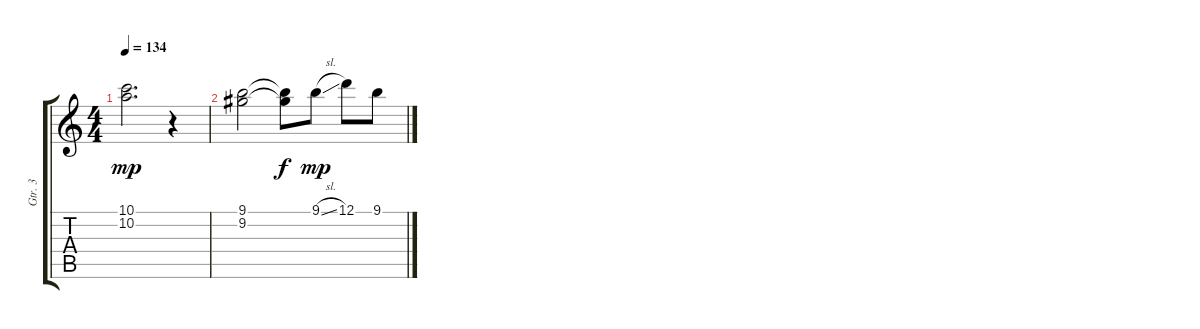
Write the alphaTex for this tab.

\track ("Gtr. 3" "Gtr. 3") {instrument distortionguitar}
\staff {score tabs}
\tuning (D4 B3 G3 D3 G2 D2) {hide}
\ts (4 4)
\tempo 134
\clef g2
\ks c
(10.1 10.2).2{d dy mp} r.4 |
(9.1 9.2).2 (9.1{t} 9.2{t}).8{dy f} 9.1{sl}.8{dy mp} 12.1.8 9.1.8
